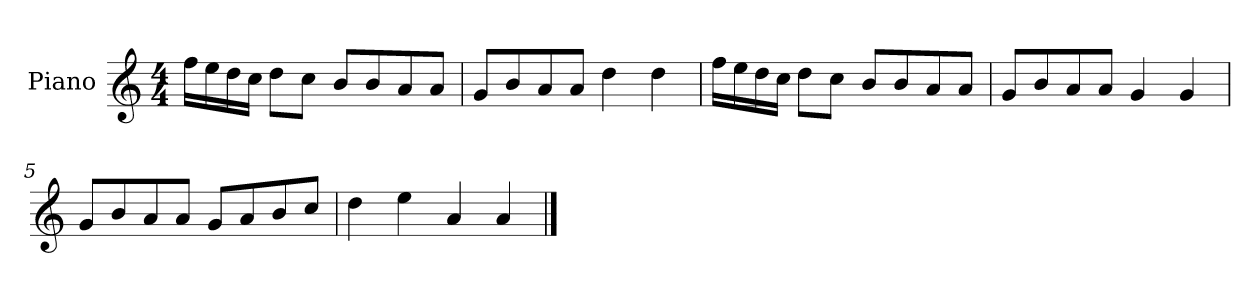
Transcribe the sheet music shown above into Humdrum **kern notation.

**kern
*part1
*staff1
*I"Piano
*I'P-no
*clefG2
*k[]
*M4/4
*MM90
=1
16ff\LL
16ee\
16dd\
16cc\JJ
8dd\L
8cc\J
8b/L
8b/
8a/
8a/J
=2
8g/L
8b/
8a/
8a/J
4dd\
4dd\
=3
16ff\LL
16ee\
16dd\
16cc\JJ
8dd\L
8cc\J
8b/L
8b/
8a/
8a/J
=4
8g/L
8b/
8a/
8a/J
4g/
4g/
=5
8g/L
8b/
8a/
8a/J
8g/L
8a/
8b/
8cc/J
!!LO:LB:g=z
=6
4dd\
4ee\
4a/
4a/
==
*-
